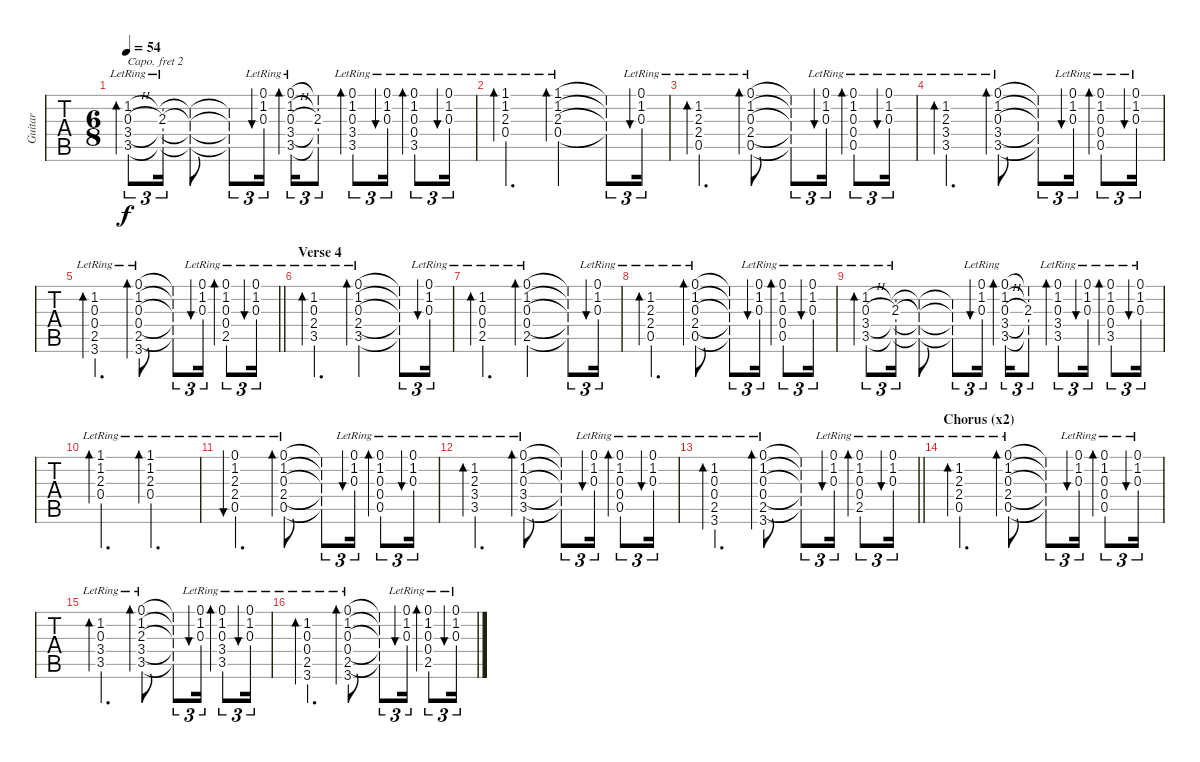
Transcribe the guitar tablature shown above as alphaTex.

\track ("Guitar" "Guitar") {instrument acousticguitarsteel}
\staff {tabs}
\capo 2
\tuning (E4 B3 G3 D3 A2 E2) {hide}
\ts (6 8)
\tempo 54
\clef g2
\ks d
(1.2{lr} 0.3{h lr} 3.4{lr} 3.5{lr}).8{tu (3 2) bd 30 dy f} (1.2{t} 2.3{lr} 3.4{t} 3.5{t}).16{tu (3 2)} (1.2{t} 2.3{t} 3.4{t} 3.5{t}).8 (1.2{t} 2.3{t} 3.4{t} 3.5{t}).8{tu (3 2)} (0.1{lr} 1.2{lr} 0.3{lr}).16{tu (3 2) bu 30} (0.1{lr} 1.2{lr} 0.3{h lr} 3.4{lr} 3.5{lr}).16{tu (3 2) bd 30} (0.1{t} 1.2{t} 2.3 3.4{t} 3.5{t}).8{tu (3 2)} (0.1 1.2{lr} 0.3{lr} 3.4{lr} 3.5{lr}).8{tu (3 2) bd 30} (0.1{lr} 1.2{lr} 0.3{lr}).16{tu (3 2) bu 30} (0.1{lr} 1.2{lr} 0.3{lr} 0.4{lr} 3.5{lr}).8{tu (3 2) bd 30} (0.1{lr} 1.2{lr} 0.3{lr}).16{tu (3 2) bu 30} |
(1.1 1.2{lr} 2.3{lr} 0.4{lr}).4{d bd 30} (1.1{lr} 1.2{lr} 2.3{lr} 0.4{lr}).4{bd 30} (1.1{t} 1.2{t} 2.3{t} 0.4{t}).8{tu (3 2)} (0.1{lr} 1.2{lr} 0.3{lr}).16{tu (3 2) bu 30} |
(1.2{lr} 2.3{lr} 2.4{lr} 0.5{lr}).4{d bd 30} (0.1{lr} 1.2{lr} 0.3{lr} 2.4{lr} 0.5{lr}).8{bd 30} (0.1{t} 1.2{t} 0.3{t} 2.4{t} 0.5{t}).8{tu (3 2)} (0.1{lr} 1.2{lr} 0.3{lr}).16{tu (3 2) bu 30} (0.1{lr} 1.2{lr} 0.3 0.4{lr} 0.5{lr}).8{tu (3 2) bd 30} (0.1{lr} 1.2{lr} 0.3{lr}).16{tu (3 2) bu 30} |
(1.2{lr} 2.3{lr} 3.4{lr} 3.5{lr}).4{d bd 30} (0.1{lr} 1.2{lr} 0.3{lr} 3.4{lr} 3.5{lr}).8{bd 30} (0.1{t} 1.2{t} 0.3{t} 3.4{t} 3.5{t}).8{tu (3 2)} (0.1{lr} 1.2{lr} 0.3{lr}).16{tu (3 2) bu 30} (0.1{lr} 1.2{lr} 0.3 0.4{lr} 0.5{lr}).8{tu (3 2) bd 30} (0.1{lr} 1.2{lr} 0.3{lr}).16{tu (3 2) bu 30} |
\barLineRight lightlight
(1.2{lr} 0.3{lr} 0.4{lr} 2.5{lr} 3.6).4{d bd 30} (0.1{lr} 1.2{lr} 0.3{lr} 0.4{lr} 2.5{lr} 3.6).8{bd 30} (0.1{t} 1.2{t} 0.3{t} 0.4{t} 2.5{t}).8{tu (3 2)} (0.1{lr} 1.2{lr} 0.3{lr}).16{tu (3 2) bu 30} (0.1{lr} 1.2{lr} 0.3 0.4{lr} 2.5{lr}).8{tu (3 2) bd 30} (0.1{lr} 1.2{lr} 0.3{lr}).16{tu (3 2) bu 30} |
\section ("" "Verse 4")
(1.2{lr} 0.3{lr} 2.4{lr} 3.5{lr}).4{d bd 30} (0.1{lr} 1.2{lr} 0.3{lr} 2.4{lr} 3.5{lr}).4{bd 30} (0.1{t} 1.2{t} 0.3{t} 2.4{t} 3.5{t}).8{tu (3 2)} (0.1{lr} 1.2{lr} 0.3{lr}).16{tu (3 2) bu 30} |
(1.2{lr} 0.3{lr} 0.4{lr} 2.5{lr}).4{d bd 30} (0.1{lr} 1.2{lr} 0.3{lr} 0.4{lr} 2.5{lr}).4{bd 30} (0.1{t} 1.2{t} 0.3{t} 0.4{t} 2.5{t}).8{tu (3 2)} (0.1{lr} 1.2{lr} 0.3{lr}).16{tu (3 2) bu 30} |
(1.2{lr} 2.3{lr} 2.4{lr} 0.5{lr}).4{d bd 30} (0.1{lr} 1.2{lr} 0.3{lr} 2.4{lr} 0.5{lr}).8{bd 30} (0.1{t} 1.2{t} 0.3{t} 2.4{t} 0.5{t}).8{tu (3 2)} (0.1{lr} 1.2{lr} 0.3{lr}).16{tu (3 2) bu 30} (0.1{lr} 1.2{lr} 0.3 0.4{lr} 0.5{lr}).8{tu (3 2) bd 30} (0.1{lr} 1.2{lr} 0.3{lr}).16{tu (3 2) bu 30} |
(1.2{lr} 0.3{h lr} 3.4{lr} 3.5{lr}).8{tu (3 2) bd 30} (1.2{t} 2.3{lr} 3.4{t} 3.5{t}).16{tu (3 2)} (1.2{t} 2.3{t} 3.4{t} 3.5{t}).8 (1.2{t} 2.3{t} 3.4{t} 3.5{t}).8{tu (3 2)} (0.1{lr} 1.2{lr} 0.3{lr}).16{tu (3 2) bu 30} (0.1{lr} 1.2{lr} 0.3{h lr} 3.4{lr} 3.5{lr}).16{tu (3 2) bd 30} (0.1{t} 1.2{t} 2.3 3.4{t} 3.5{t}).8{tu (3 2)} (0.1 1.2{lr} 0.3{lr} 3.4{lr} 3.5{lr}).8{tu (3 2) bd 30} (0.1{lr} 1.2{lr} 0.3{lr}).16{tu (3 2) bu 30} (0.1{lr} 1.2{lr} 0.3{lr} 0.4{lr} 3.5{lr}).8{tu (3 2) bd 30} (0.1{lr} 1.2{lr} 0.3{lr}).16{tu (3 2) bu 30} |
(1.1 1.2{lr} 2.3{lr} 0.4{lr}).4{d bd 30} (1.1{lr} 1.2{lr} 2.3{lr} 0.4{lr}).4{d bd 30} |
(0.1 1.2{lr} 2.3{lr} 2.4{lr} 0.5{lr}).4{d bu 120} (0.1{lr} 1.2{lr} 0.3{lr} 2.4{lr} 0.5{lr}).8{bd 30} (0.1{t} 1.2{t} 0.3{t} 2.4{t} 0.5{t}).8{tu (3 2)} (0.1{lr} 1.2{lr} 0.3{lr}).16{tu (3 2) bu 30} (0.1{lr} 1.2{lr} 0.3 0.4{lr} 0.5{lr}).8{tu (3 2) bd 30} (0.1{lr} 1.2{lr} 0.3{lr}).16{tu (3 2) bu 30} |
(1.2{lr} 2.3{lr} 3.4{lr} 3.5{lr}).4{d bd 30} (0.1{lr} 1.2{lr} 0.3{lr} 3.4{lr} 3.5{lr}).8{bd 30} (0.1{t} 1.2{t} 0.3{t} 3.4{t} 3.5{t}).8{tu (3 2)} (0.1{lr} 1.2{lr} 0.3{lr}).16{tu (3 2) bu 30} (0.1{lr} 1.2{lr} 0.3 0.4{lr} 0.5{lr}).8{tu (3 2) bd 30} (0.1{lr} 1.2{lr} 0.3{lr}).16{tu (3 2) bu 30} |
\barLineRight lightlight
(1.2{lr} 0.3{lr} 0.4{lr} 2.5{lr} 3.6).4{d bd 30} (0.1{lr} 1.2{lr} 0.3{lr} 0.4{lr} 2.5{lr} 3.6).8{bd 30} (0.1{t} 1.2{t} 0.3{t} 0.4{t} 2.5{t}).8{tu (3 2)} (0.1{lr} 1.2{lr} 0.3{lr}).16{tu (3 2) bu 30} (0.1{lr} 1.2{lr} 0.3 0.4{lr} 2.5{lr}).8{tu (3 2) bd 30} (0.1{lr} 1.2{lr} 0.3{lr}).16{tu (3 2) bu 30} |
\section ("" "Chorus (x2)")
(1.2{lr} 2.3{lr} 2.4{lr} 0.5{lr}).4{d bd 30} (0.1{lr} 1.2{lr} 0.3{lr} 2.4{lr} 0.5{lr}).8{bd 30} (0.1{t} 1.2{t} 0.3{t} 2.4{t} 0.5{t}).8{tu (3 2)} (0.1{lr} 1.2{lr} 0.3{lr}).16{tu (3 2) bu 30} (0.1{lr} 1.2{lr} 0.3 0.4{lr} 0.5{lr}).8{tu (3 2) bd 30} (0.1{lr} 1.2{lr} 0.3{lr}).16{tu (3 2) bu 30} |
(1.2{lr} 0.3{lr} 3.4{lr} 3.5{lr}).4{d bd 30} (0.1{lr} 1.2{lr} 2.3{lr} 3.4{lr} 3.5{lr}).8{bd 30} (0.1{t} 1.2{t} 2.3{t} 3.4{t} 3.5{t}).8{tu (3 2)} (0.1{lr} 1.2{lr} 0.3{lr}).16{tu (3 2) bu 30} (0.1{lr} 1.2{lr} 0.3 3.4{lr} 3.5{lr}).8{tu (3 2) bd 30} (0.1{lr} 1.2{lr} 0.3{lr}).16{tu (3 2) bu 30} |
(1.2{lr} 0.3{lr} 0.4{lr} 2.5{lr} 3.6).4{d bd 30} (0.1{lr} 1.2{lr} 0.3{lr} 0.4{lr} 2.5{lr} 3.6).8{bd 30} (0.1{t} 1.2{t} 0.3{t} 0.4{t} 2.5{t}).8{tu (3 2)} (0.1{lr} 1.2{lr} 0.3{lr}).16{tu (3 2) bu 30} (0.1{lr} 1.2{lr} 0.3 0.4{lr} 2.5{lr}).8{tu (3 2) bd 30} (0.1{lr} 1.2{lr} 0.3{lr}).16{tu (3 2) bu 30}
